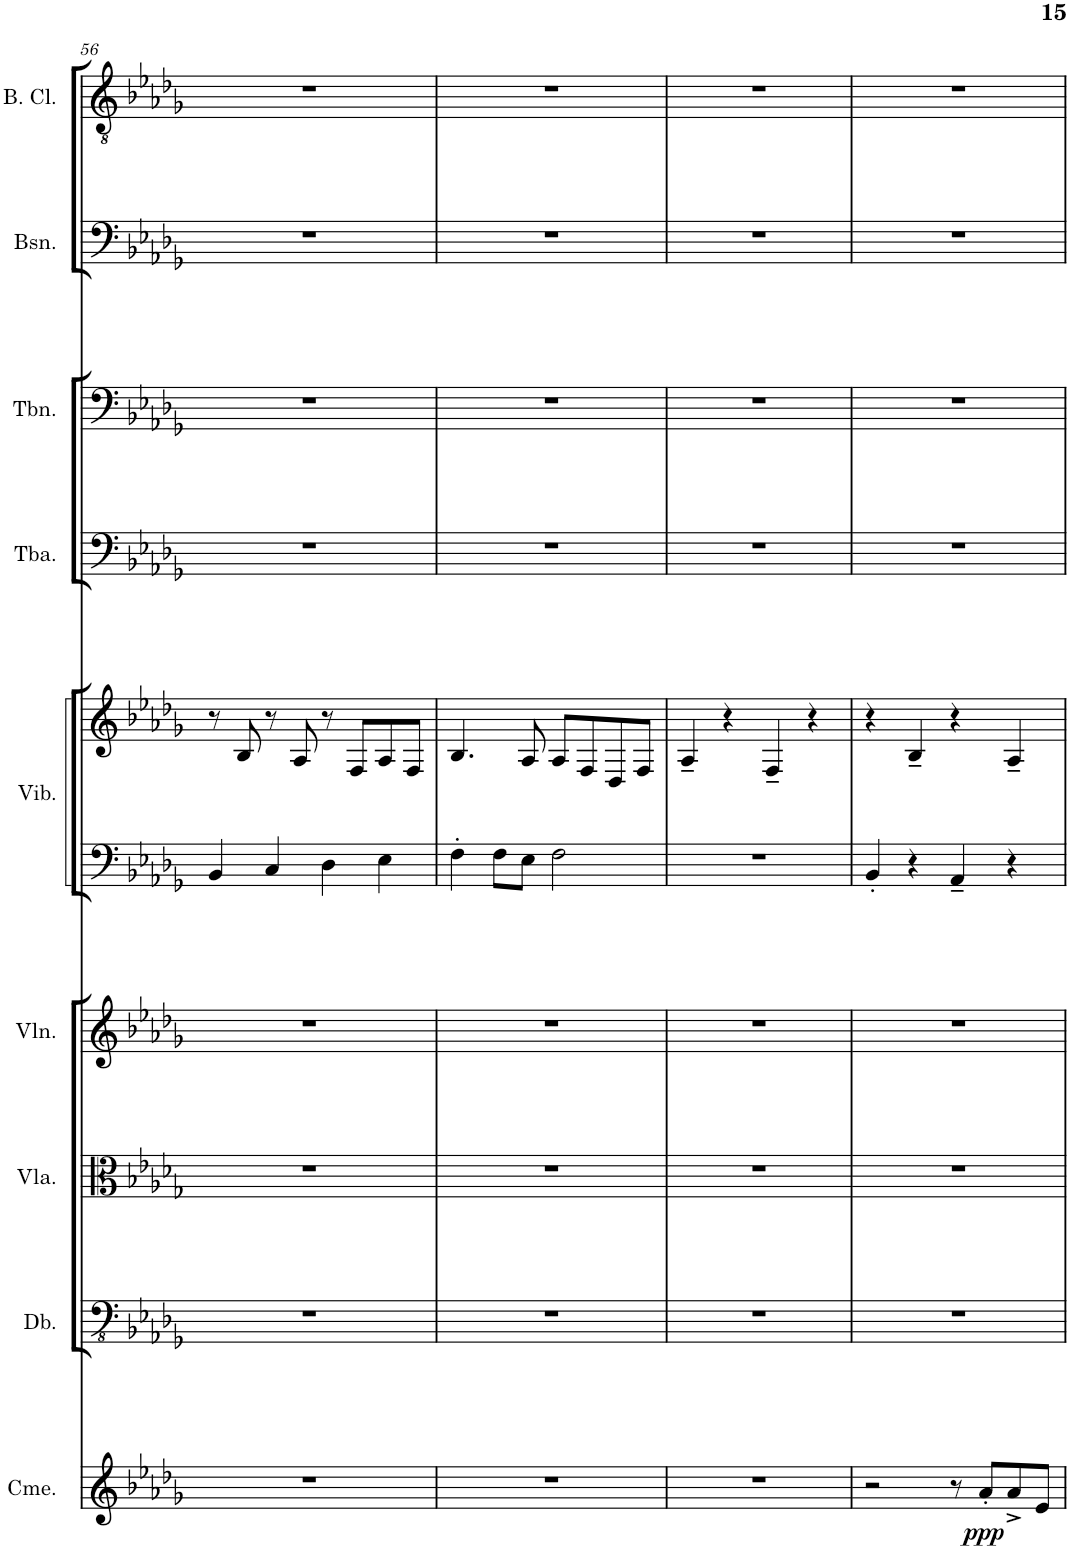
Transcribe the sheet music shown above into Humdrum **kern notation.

**kern	**dynam	**kern	**kern	**kern	**kern	**kern	**kern	**kern	**kern	**kern
*part9	*part9	*part8	*part7	*part6	*part5	*part5	*part4	*part3	*part2	*part1
*staff10	*staff10	*staff9	*staff8	*staff7	*staff6	*staff5	*staff4	*staff3	*staff2	*staff1
*I"Chimes	*	*I"Double Bass	*I"Viola	*I"Violin	*I"Vibraphone	*	*I"Tuba	*I"Trombone	*I"Bassoon	*I"Bass Clarinet
*I'Cme.	*	*I'Db.	*I'Vla.	*I'Vln.	*I'Vib.	*	*I'Tba.	*I'Tbn.	*I'Bsn.	*I'B. Cl.
!!LO:PB:g=z
*clefG2	*	*clefFv4	*clefC3	*clefG2	*clefF4	*clefG2	*clefF4	*clefF4	*clefF4	*clefGv2
*	*	*ITrd7c12	*	*	*	*	*	*	*	*ITrd8c14
*k[b-e-a-d-g-]	*	*k[b-e-a-d-g-]	*k[b-e-a-d-g-]	*k[b-e-a-d-g-]	*k[b-e-a-d-g-]	*k[b-e-a-d-g-]	*k[b-e-a-d-g-]	*k[b-e-a-d-g-]	*k[b-e-a-d-g-]	*k[b-e-a-d-g-]
*M2/2	*	*M2/2	*M2/2	*M2/2	*M2/2	*M2/2	*M2/2	*M2/2	*M2/2	*M2/2
*met(c|)	*	*met(c|)	*met(c|)	*met(c|)	*met(c|)	*met(c|)	*met(c|)	*met(c|)	*met(c|)	*met(c|)
=56	=56	=56	=56	=56	=56	=56	=56	=56	=56	=56
1r	.	1r	1r	1r	4BB-/	8r	1r	1r	1r	1r
.	.	.	.	.	.	8B-/	.	.	.	.
.	.	.	.	.	4C/	8r	.	.	.	.
.	.	.	.	.	.	8A-/	.	.	.	.
.	.	.	.	.	4D-\	8r	.	.	.	.
.	.	.	.	.	.	8F/L	.	.	.	.
.	.	.	.	.	4E-\	8A-/	.	.	.	.
.	.	.	.	.	.	8F/J	.	.	.	.
=57	=57	=57	=57	=57	=57	=57	=57	=57	=57	=57
1r	.	1r	1r	1r	4F'\	4.B-/	1r	1r	1r	1r
.	.	.	.	.	8F\L	.	.	.	.	.
.	.	.	.	.	8E-\J	8A-/	.	.	.	.
.	.	.	.	.	2F\	8A-/L	.	.	.	.
.	.	.	.	.	.	8F/	.	.	.	.
.	.	.	.	.	.	8D-/	.	.	.	.
.	.	.	.	.	.	8F/J	.	.	.	.
=58	=58	=58	=58	=58	=58	=58	=58	=58	=58	=58
1r	.	1r	1r	1r	1r	4A-~/	1r	1r	1r	1r
.	.	.	.	.	.	4r	.	.	.	.
.	.	.	.	.	.	4F~/	.	.	.	.
.	.	.	.	.	.	4r	.	.	.	.
=59	=59	=59	=59	=59	=59	=59	=59	=59	=59	=59
2r	.	1r	1r	1r	4BB-'/	4r	1r	1r	1r	1r
.	.	.	.	.	4r	4B-~/	.	.	.	.
8r	.	.	.	.	4AA-~/	4r	.	.	.	.
!	!LO:DY:b	!	!	!	!	!	!	!	!	!
8a-'/L	ppp	.	.	.	.	.	.	.	.	.
8a-^/	.	.	.	.	4r	4A-~/	.	.	.	.
8e-/J	.	.	.	.	.	.	.	.	.	.
=	=	=	=	=	=	=	=	=	=	=
*-	*-	*-	*-	*-	*-	*-	*-	*-	*-	*-
